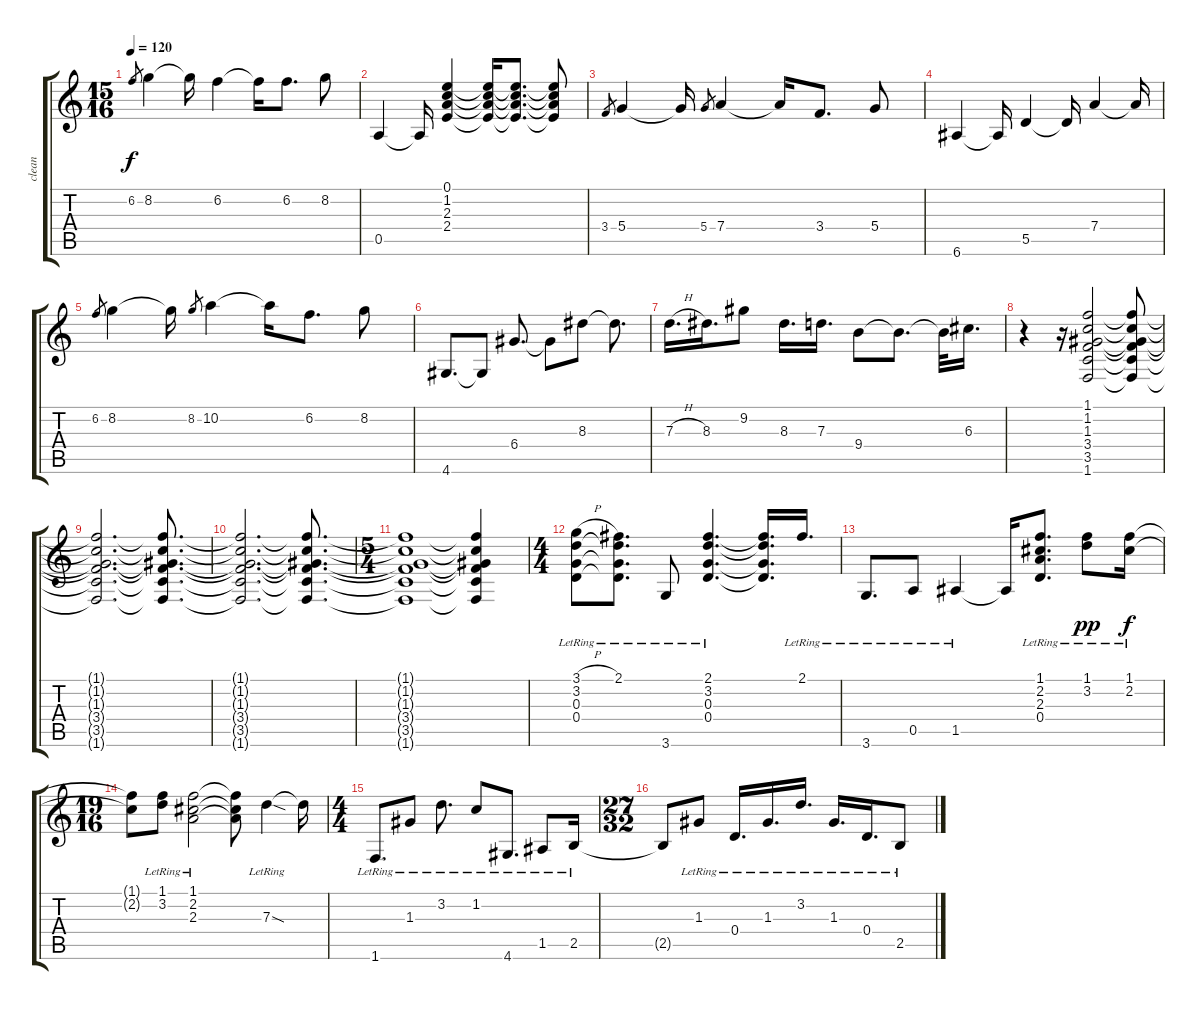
\track ("clean " "clean ") {instrument electricguitarjazz}
\staff {score tabs}
\tuning (E4 B3 G3 D3 A2 E2) {hide}
\ts (15 16)
\tempo 120
\clef g2
\ks c
6.2.8{gr dy f} 8.2.4 8.2{t}.16 6.2.4 6.2{t}.16 6.2.8{d} 8.2.8 |
0.5.4 0.5{t}.16 (0.1 1.2 2.3 2.4).4 (0.1{t} 1.2{t} 2.3{t} 2.4{t}).16 (0.1{t} 1.2{t} 2.3{t} 2.4{t}).8{d} (0.1{t} 1.2{t} 2.3{t} 2.4{t}).8 |
3.4.8{gr} 5.4.4 5.4{t}.16 5.4.8{gr} 7.4.4 7.4{t}.16 3.4.8{d} 5.4.8 |
6.6.4 6.6{t}.16 5.5.4 5.5{t}.16 7.4.4 7.4{t}.16 |
6.2.8{gr} 8.2.4 8.2{t}.16 8.2.8{gr} 10.2.4 10.2{t}.16 6.2.8{d} 8.2.8 |
4.6.8{d} 4.6{t}.8 6.4.8{d} 6.4{t}.8 8.3.8 8.3{t}.8{d} |
7.3{h}.16{d} 8.3.16{d} 9.2.8 8.3.16{d} 7.3.16{d} 9.4.8 9.4{t}.8{d} 9.4{t}.32 6.3.16{d} |
r.4 r.16 (1.1 1.2 1.3 3.4 3.5 1.6).2 (1.1{t} 1.2{t} 1.3{t} 3.4{t} 3.5{t} 1.6{t}).8 |
(1.1{t} 1.2{t} 1.3{t} 3.4{t} 3.5{t} 1.6{t}).2{d} (1.1{t} 1.2{t} 1.3{t} 3.4{t} 3.5{t} 1.6{t}).8{d} |
(1.1{t} 1.2{t} 1.3{t} 3.4{t} 3.5{t} 1.6{t}).2{d} (1.1{t} 1.2{t} 1.3{t} 3.4{t} 3.5{t} 1.6{t}).8{d} |
\ts (5 4)
(1.1{t} 1.2{t} 1.3{t} 3.4{t} 3.5{t} 1.6{t}).1 (1.1{t} 1.2{t} 1.3{t} 3.4{t} 3.5{t} 1.6{t}).4 |
\ts (4 4)
(3.1{h lr} 3.2{lr} 0.3{lr} 0.4{lr}).8 (2.1{lr} 3.2{t} 0.3{t} 0.4{t}).8{d} 3.6{lr}.8 (2.1{lr} 3.2{lr} 0.3{lr} 0.4{lr}).4{d} (2.1{t} 3.2{t} 0.3{t} 0.4{t}).16{d} 2.1{lr}.16{d} |
3.6{lr}.8{d} 0.5{lr}.8 1.5{lr}.4 1.5{t}.16 (1.1{lr} 2.2{lr} 2.3{lr} 0.4{lr}).8{d} (1.1{lr} 3.2{lr}).8{dy pp} (1.1{lr} 2.2{lr}).16{dy f} |
\ts (19 16)
(1.1{t} 2.2{t}).8 (1.1{lr} 3.2{lr}).8 (1.1{lr} 2.2{lr} 2.3{lr}).2 (1.1{t} 2.2{t} 2.3{t}).8 7.3{sod lr}.4 7.3{t}.16 |
\ts (4 4)
1.6{lr}.8{d} 1.3{lr}.8 3.2{lr}.8{d} 1.2{lr}.8 4.6{lr}.8{d} 1.5{lr}.8 2.5{lr}.16 |
\ts (27 32)
2.5{t}.8 1.3{lr}.8 0.4{lr}.16{d} 1.3{lr}.16{d} 3.2{lr}.16{d} 1.3{lr}.16{d} 0.4{lr}.16{d} 2.5{lr}.8
